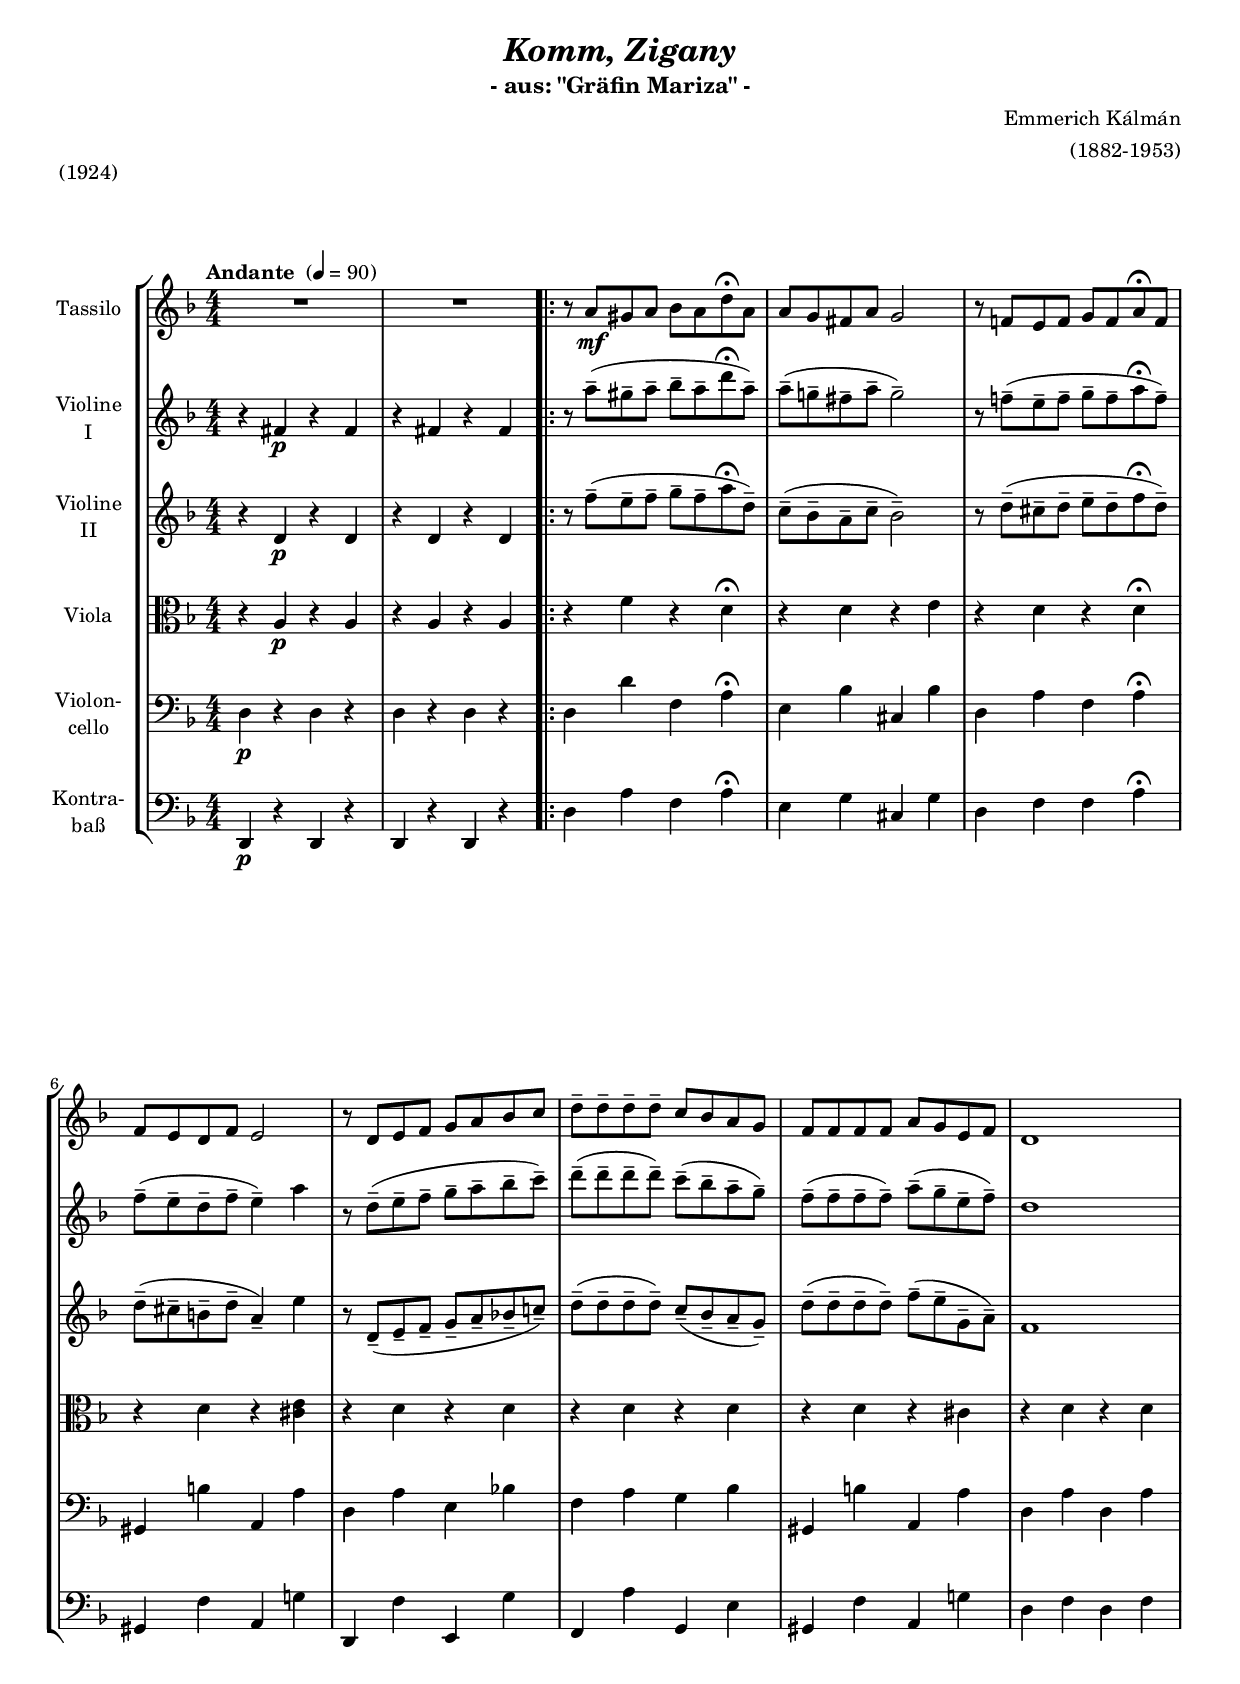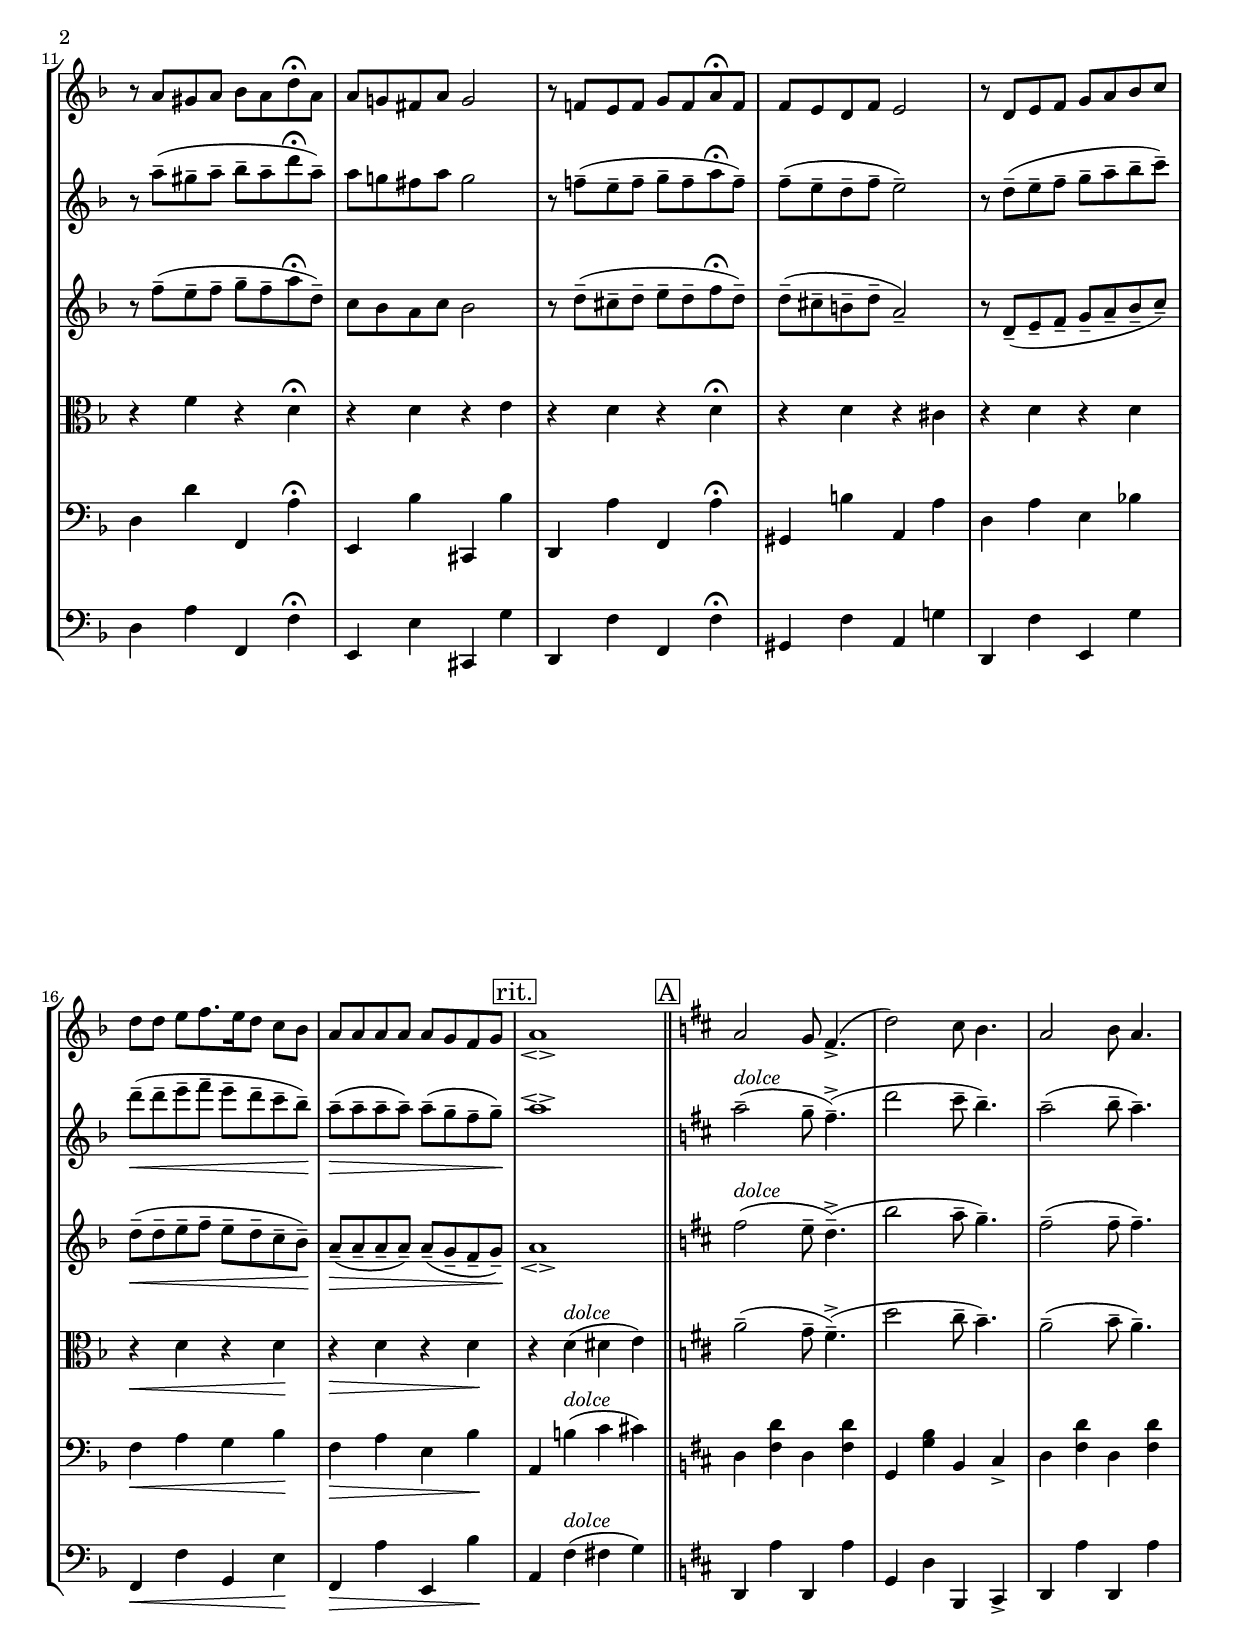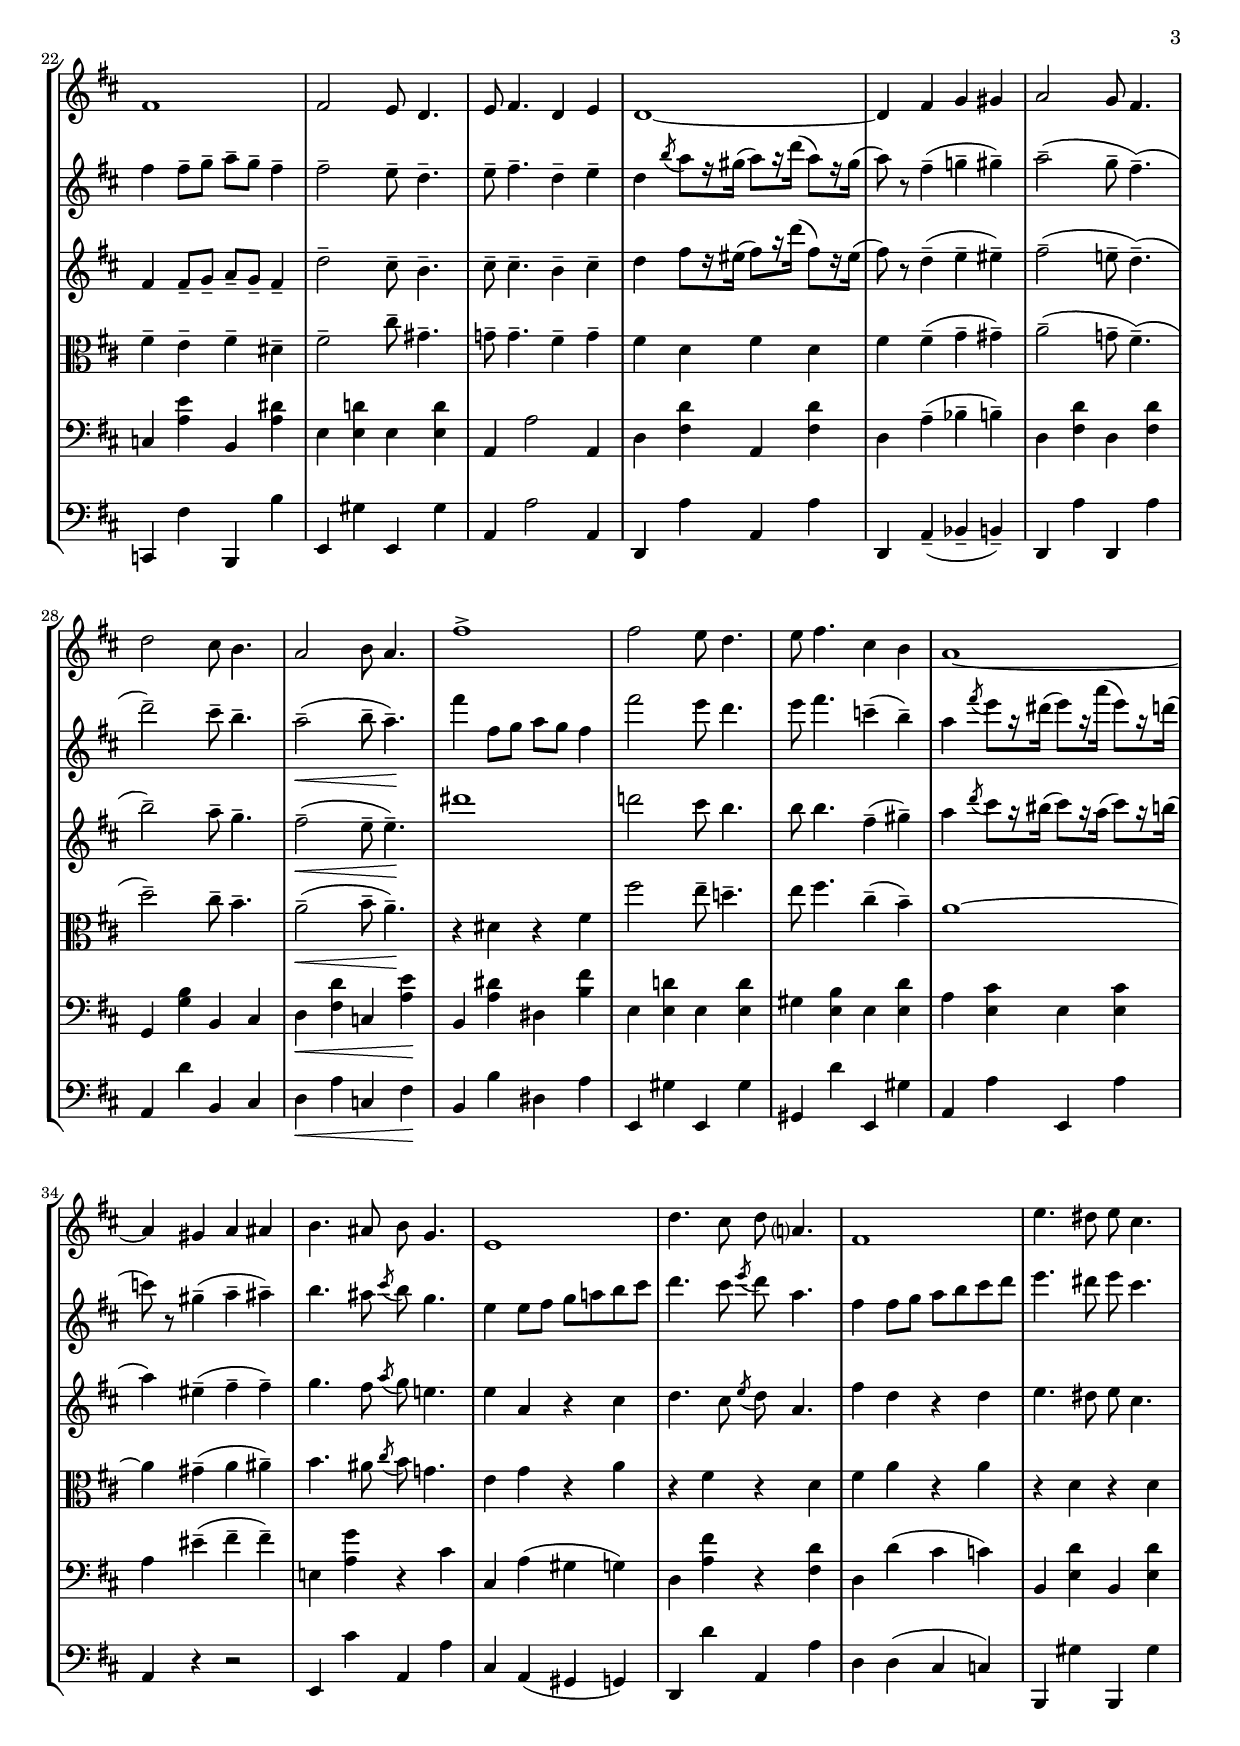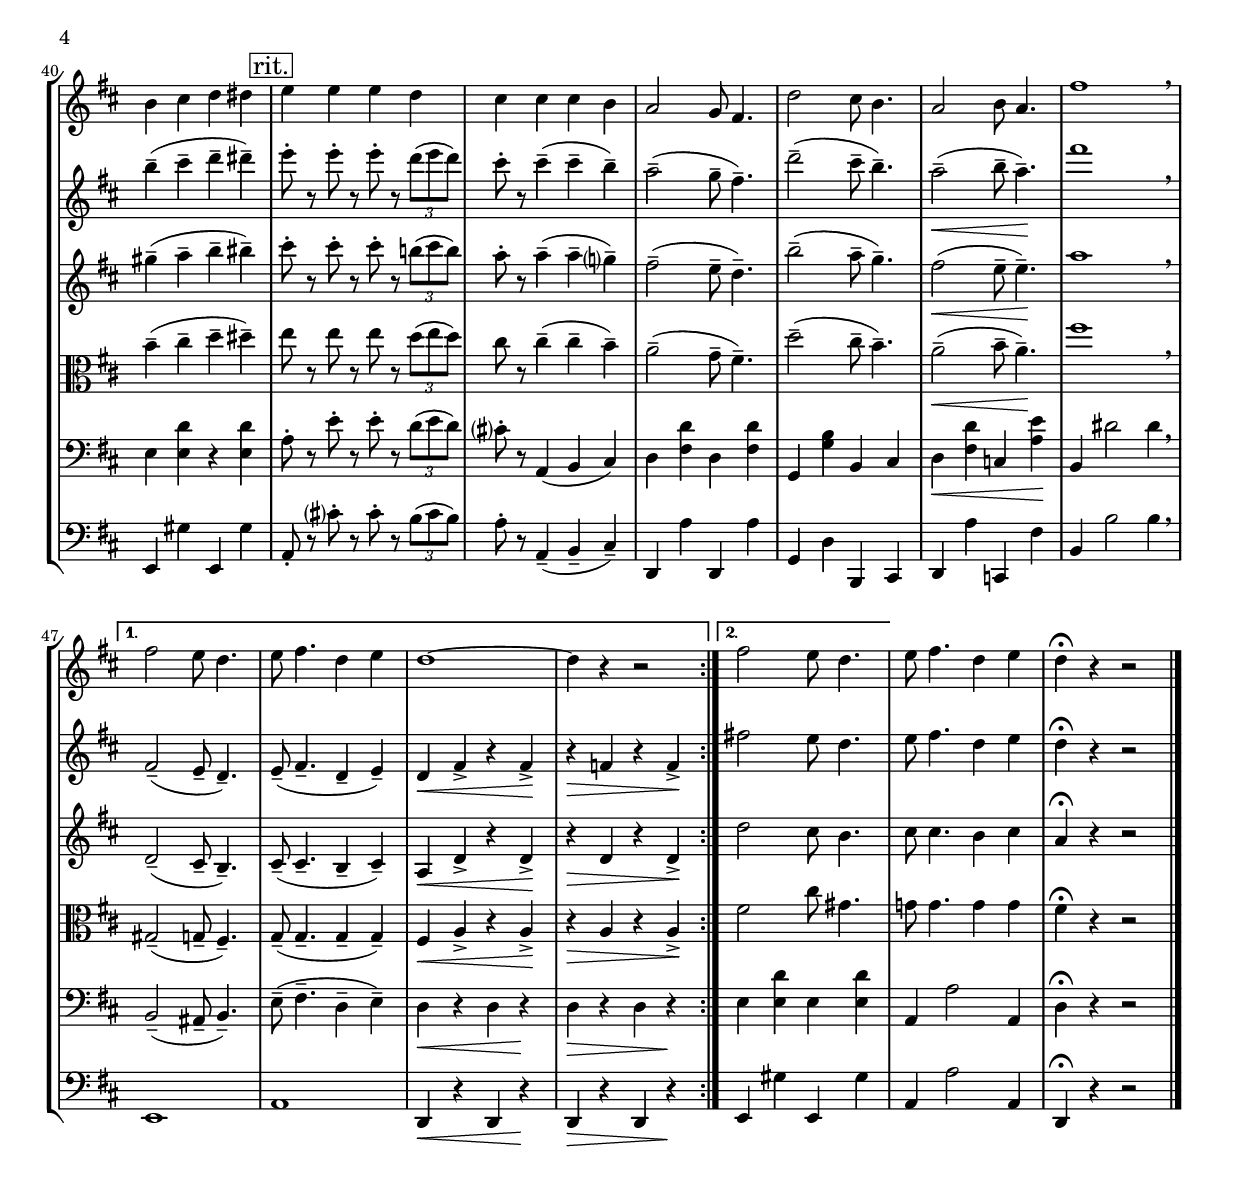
\version "2.14.2"
\include "deutsch.ly"

#(set-global-staff-size 17.6)

\header {
  title     = \markup \bold \italic "Komm, Zigany"
  subtitle  = "- aus: \"Gräfin Mariza\" -"
  composer  = "Emmerich Kálmán"
  arranger  = "(1882-1953)"
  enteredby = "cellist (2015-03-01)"
  piece     = "(1924)"
}

voiceconsts = {
  \key d \minor
  \time 4/4
  \numericTimeSignature
  \compressFullBarRests
  % Set default beaming for all staves
%  \set Timing.beamExceptions = #'()
%  \set Timing.baseMoment     = #(ly:make-moment 1 4)
%  \set Timing.beatStructure  = #'(1 1 1)
  \set tupletSpannerDuration = #(ly:make-moment 1 4)
  \tempo "Andante " 4=90
}

%mihi = "clarinet"
mihi = "trumpet"
mist = "string ensemble 1"
miba = "drawbar organ"
%mikl = "acoustic grand"

dolc = \markup \italic "dolce"
rit  = \mark \markup \box "rit."

boxa = { \bar "||" \mark \markup \box "A" \key d \major }

va = \relative c'' {
  \voiceconsts

  R1*2
  \repeat volta 2 {
    r8 a\mf gis a b a d\fermata a
    a g fis a g2

    r8 f! e f g f a\fermata f
    f e d f e2
    r8 d e f g a b c

    d-- d-- d-- d-- c b a g
    f f f f a g e f
    d1
    r8 a' gis a b a d\fermata a

    a g! fis a g2
    r8 f! e f g f a\fermata f
    f e d f e2

    r8 d e f g a b c
    d d e[ f8. e16 d8] c b
    a a a a a g f g \rit
    a1\espressivo \boxa

    a2 g8 fis4.(->
    d'2) cis8 h4.
    a2 h8 a4.
    fis1
    fis2 e8 d4.

    e8 fis4. d4 e
    d1~
    d4 fis g gis
    a2 g8 fis4.

    d'2 cis8 h4.
    a2 h8 a4.
    fis'1->
    fis2 e8 d4.
    e8 fis4. cis4 h

    a1~
    a4 gis a ais
    h4. ais8 h8 g4.
    e1
    d'4. cis8 d a?4.

    fis1
    e'4. dis8 e cis4.
    h4 cis d dis \rit
    e e e d
    cis cis cis h

    a2 g8 fis4.
    d'2 cis8 h4.
    a2 h8 a4.
    fis'1 \breathe
  }
  \alternative {
    { fis2 e8 d4. | e8 fis4. d4 e| d1~ | d4 r r2 }
    { fis2 e8 d4. }
  }
  e8 fis4. d4 e
  d\fermata r r2 \bar "|."
}

vb = \relative c' {
  \voiceconsts

   r4 fis\p r fis
   r fis r fis
  \repeat volta 2 {
    r8 a'(-- gis-- a-- b-- a-- d\fermata a)--
    a(-- g!-- fis-- a-- g2)--

    r8 f!(-- e-- f-- g-- f-- a\fermata f)--
    f(-- e-- d-- f-- e4)-- a
    r8 d,(-- e-- f-- g-- a-- b-- c)--

    d(-- d-- d-- d)-- c(-- b-- a-- g)--
    f(-- f-- f-- f)-- a(-- g-- e-- f)--
    d1
    r8 a'(-- gis-- a-- b-- a-- d\fermata a)--

    a g! fis a g2
    r8 f!(-- e-- f--g-- f-- a\fermata f)--
    f(-- e-- d-- f-- e2)--

    r8 d(-- e-- f-- g-- a-- b-- c)--
    d(--\< d-- e-- f-- e-- d-- c-- b)--\!
    a(--\> a-- a-- a)-- a(-- g-- f--g)--\! \rit
    a1\espressivo \boxa

    a2(--^\dolc g8-- fis4.)(--->
    d'2 cis8-- h4.)--
    a2(-- h8-- a4.)--
    fis4 fis8-- g-- a-- g-- fis4--
    fis2-- e8-- d4.--

    e8-- fis4.-- d4-- e--
    d \acciaccatura h'8 a[ r16 gis]( a8)[ r16 d]( a8)[ r16 gis](
    a8) r fis4(-- g!-- gis)--
    a2(-- g8-- fis4.)(--

    d'2)-- cis8-- h4.--
    a2(--\< h8-- a4.)--\!
    fis'4 fis,8 g a g fis4
    fis'2 e8 d4.
    e8 fis4. c4(-- h)--

    a \acciaccatura fis'8 e[ r16 dis]( e8)[ r16 a]( e8)[ r16 d!](
    c8) r gis4(-- a-- ais)--
    h4. ais8 \acciaccatura cis h8 g4.
    e4 e8 fis g a! h cis
    d4. cis8 \acciaccatura e d a4.

    fis4 fis8 g a h cis d
    e4. dis8 e cis4.
    h4(-- cis-- d-- dis)-- \rit
    e8-. r e-. r e-. r \times 2/3 { d( e d) }
    cis-. r cis4(-- cis-- h)--

    a2(-- g8-- fis4.)--
    d'2(-- cis8-- h4.)--
    a2(--\< h8-- a4.)--\!
    fis'1 \breathe
  }
  \alternative {
    { fis,,2(-- e8-- d4.)-- | e8(-- fis4.-- d4-- e)-- | d\< fis-> r fis->\! | r\> f r f->\! }
    { fis'!2 e8 d4. }
  }
  e8 fis4. d4 e
  d\fermata r r2 \bar "|."
}

vc = \relative c' {
  \voiceconsts

  r4 d\p r d
  r d r d
  \repeat volta 2 {
    r8 f'(-- e-- f-- g-- f-- a\fermata d,)--
    c(-- b-- a-- c-- b2)--

    r8 d(-- cis-- d-- e-- d-- f\fermata d)--
    d(-- cis-- h-- d-- a4)-- e'
    r8 d,(-- e-- f-- g-- a-- b!-- c!)--

    d(-- d-- d-- d)-- c(-- b-- a-- g)--
    d'(-- d-- d-- d)-- f(-- e-- g,-- a)--
    f1
    r8 f'(-- e-- f-- g-- f-- a\fermata d,)--

    c b a c b2
    r8 d(-- cis-- d-- e-- d-- f\fermata d)--
    d(-- cis-- h-- d-- a2)--

    r8 d,(-- e-- f-- g-- a-- b-- c)--
    d(--\< d-- e-- f-- e-- d-- c-- b)--\!
    a(--\> a-- a-- a)-- a(-- g-- f-- g)--\! \rit
    a1\espressivo \boxa

    fis'2(^\dolc e8-- d4.)(--->
    h'2 a8-- g4.)--
    fis2(-- fis8-- fis4.)--
    fis,4 fis8-- g-- a-- g-- fis4--
    d'2-- cis8-- h4.--

    cis8-- cis4.-- h4-- cis--
    d fis8[ r16 eis]( fis8)[ r16 d']( fis,8)[ r16 eis](
    fis8) r d4(-- e-- eis)--
    fis2(-- e!8-- d4.)(--

    h'2)-- a8-- g4.--
    fis2(--\< e8-- e4.)--\!
    dis'1
    d!2 cis8 h4.
    h8 h4. fis4(-- gis)--

    a \acciaccatura d8 cis[ r16 his]( cis8)[ r16 a]( cis8)[ r16 h!](
    a4) eis(-- fis-- fis)--
    g4. fis8 \acciaccatura a g e!4.
    e4 a, r cis
    d4. cis8 \acciaccatura e d a4.

    fis'4 d r d
    e4. dis8 e cis4.
    gis'4(-- a-- h-- his)-- \rit
    cis8-. r cis-. r cis-. r \times 2/3 { h!( cis h) }
    a-. r a4(-- a-- g?)--

    fis2(-- e8-- d4.)--
    h'2(-- a8-- g4.)--
    fis2(\< e8-- e4.)--\!
    a1 \breathe
  }
  \alternative {
    { d,,2(-- cis8-- h4.)-- | cis8(-- cis4.-- h4-- cis)-- | a\< d-> r d->\! | r\> d r d->\! }
    { d'2 cis8 h4. }
  }
  cis8 cis4. h4 cis
  a\fermata r r2 \bar "|."
}

vd = \relative c' {
  \voiceconsts
  \clef "alto"

  r4 a\p r a
  r a r a
  \repeat volta 2 {
    r f' r d\fermata
    r d r e

    r d r d\fermata
    r d r <cis e>
    r d r d

    r d r d
    r d r cis
    r d r d
    r f r d\fermata

    r d r e
    r d r d\fermata
    r d r cis

    r d r d
    r\< d r d\!
    r\> d r d\! \rit
    r d(^\dolc dis e) \boxa

    a2(-- g8-- fis4.)(--->
    d'2 cis8-- h4.)--
    a2(-- h8-- a4.)--
    fis4-- e-- fis-- dis--
    fis2-- cis'8-- gis4.--

    g!8-- g4.-- fis4-- g--
    fis d fis d
    fis fis(-- g-- gis)--
    a2(-- g!8-- fis4.)(--

    d'2)-- cis8-- h4.--
    a2(--\< h8-- a4.)--\!
    r4 dis, r fis
    fis'2 e8-- d!4.--
    e8 fis4. cis4(-- h)--

    a1~
    a4 gis(-- a ais)--
    h4. ais8 \acciaccatura cis h g!4.
    e4 g r a
    r fis r d

    fis a r a
    r d, r d
    h'(-- cis-- d-- dis)-- \rit
    e8 r e r e r \times 2/3 { d( e d) }
    cis r cis4(-- cis-- h)--

    a2(-- g8-- fis4.)--
    d'2(-- cis8-- h4.)--
    a2(--\< h8-- a4.)--\!
    fis'1 \breathe
  }
  \alternative {
    { gis,,2(-- g8-- fis4.)-- | g8(-- g4.-- g4-- g)-- | fis\< a-> r a->\! | r\> a r a->\! }
    { fis'2 cis'8 gis4. }
  }
  g!8 g4. g4 g
  fis\fermata r r2 \bar "|."
}

ve = \relative c {
  \voiceconsts
  \clef "bass"

  d4\p r d r
  d r d r
  \repeat volta 2 {
    d d' f, a\fermata
    e b' cis, b'

    d, a' f a\fermata
    gis, h' a, a'
    d, a' e b'!

    f a g b
    gis, h' a, a'
    d, a' d, a'
    d, d' f,, a'\fermata

    e, b'' cis,, b''
    d,, a'' f, a'\fermata
    gis, h' a, a'

    d, a' e b'!
    f\< a g b\!
    f\> a e b'\! \rit
    a, h'(^\dolc c cis) \boxa

    d, <fis d'> d <fis d'>
    g, <g' h> h, cis->
    d <fis d'> d <fis d'>
    c <a' e'> h, <a' dis>
    e <e d'!> e <e d'>

    a, a'2 a,4
    d <fis d'> a, <fis' d'>
    d a'(-- b-- h)--
    d, <fis d'> d <fis d'>

    g, <g' h> h, cis
    d\< <fis d'> c <a' e'>\!
    h, <a' dis> dis, <h' fis'>
    e, <e d'!> e <e d'>
    gis <e h'> e <e d'>

    a <e cis'> e <e cis'>
    a eis'(-- fis-- fis)--
    e,! <a g'> r cis
    cis, a'( gis g)
    d <a' fis'> r <fis d'>

    d d'( cis c)
    h, <e d'> h <e d'>
    e <e d'> r <e d'> \rit
    a8-. r e'-. r e-. r \times 2/3 { d( e d) }
    cis?-. r a,4( h cis)

    d <fis d'> d <fis d'>
    g, <g' h> h, cis
    d\< <fis d'> c <a' e'>\!
    h, dis'2 dis4 \breathe
  }
  \alternative {
    { h,2(-- ais8-- h4.)-- | e8(-- fis4.-- d4-- e)-- | d\< r d r\! | d\> r d r\! }
    { e <e d'> e <e d'> }
  }
  a, a'2 a,4
  d\fermata r r2 \bar "|."
}

vf = \relative c, {
  \voiceconsts
  \clef "bass"

  d4\p r d r
  d r d r
  \repeat volta 2 {
    d' a' f a\fermata
    e g cis, g'

    d f f a\fermata
    gis, f' a, g'!
    d, f' e, g'

    f, a' g, e'
    gis, f' a, g'!
    d f d f
    d a' f, f'\fermata

    e, e' cis, g''
    d, f' f, f'\fermata
    gis, f' a, g'!

    d, f' e, g'
    f,\< f' g, e'\!
    f,\> a' e, b''\! \rit
    a, f'(^\dolc fis g) \boxa

    d, a'' d,, a''
    g, d' h, cis->
    d a'' d,, a''
    c,, fis' h,, h''
    e,, gis' e, gis'

    a, a'2 a,4
    d, a'' a, a'
    d,, a'(-- b-- h)--
    d, a'' d,, a''

    a, d' h, cis
    d\< a' c, fis\!
    h, h' dis, a'
    e, gis' e, gis'
    gis, d'' e,, gis'

    a, a' e, a'
    a, r r2
    e4 cis'' a, a'
    cis, a( gis g)
    d d'' a, a'

    d, d( cis c)
    h, gis'' h,, gis''
    e, gis' e, gis' \rit
    a,8-. r cis'?-. r cis-. r \times 2/3 { h( cis h) }
    a-. r a,4(-- h-- cis)--

    d, a'' d,, a''
    g, d' h, cis
    d a'' c,, fis'
    h, h'2 h4 \breathe
  }
  \alternative {
    { e,,1 | a | d,4\< r d r\! | d\> r d r\! }
    { e gis' e, gis' }
  }
  a, a'2 a,4
  d,\fermata r r2 \bar "|."
}


music = \new StaffGroup <<
      \new Staff {
        \set Staff.midiInstrument = \mihi
        \set Staff.instrumentName = \markup \center-column { "Tassilo" }
        \transpose d d { \va }
      }

      \new Staff {
        \set Staff.midiInstrument = \mist
        \set Staff.instrumentName = \markup \center-column { "Violine" "I" }
        \transpose d d { \vb }
      }

      \new Staff {
        \set Staff.midiInstrument = \mist
        \set Staff.instrumentName = \markup \center-column { "Violine" "II" }
        \transpose d d { \vc }
      }

      \new Staff {
        \set Staff.midiInstrument = \mist
        \set Staff.instrumentName = \markup \center-column { "Viola" }
        \transpose d d { \vd }
      }

      \new Staff {
        \set Staff.midiInstrument = \miba
        \set Staff.instrumentName = \markup \center-column { "Violon-" "cello" }
        \transpose d d { \ve }
      }

      \new Staff {
        \set Staff.midiInstrument = \miba
        \set Staff.instrumentName = \markup \center-column { "Kontra-" "baß" }
        \transpose d d { \vf }
      }
>>

\book {
  \score {
   \music
    \layout {}
  }

  \score {
    \unfoldRepeats \music

    \midi {
      \context {
        \Score
      }
    }
  }
}
